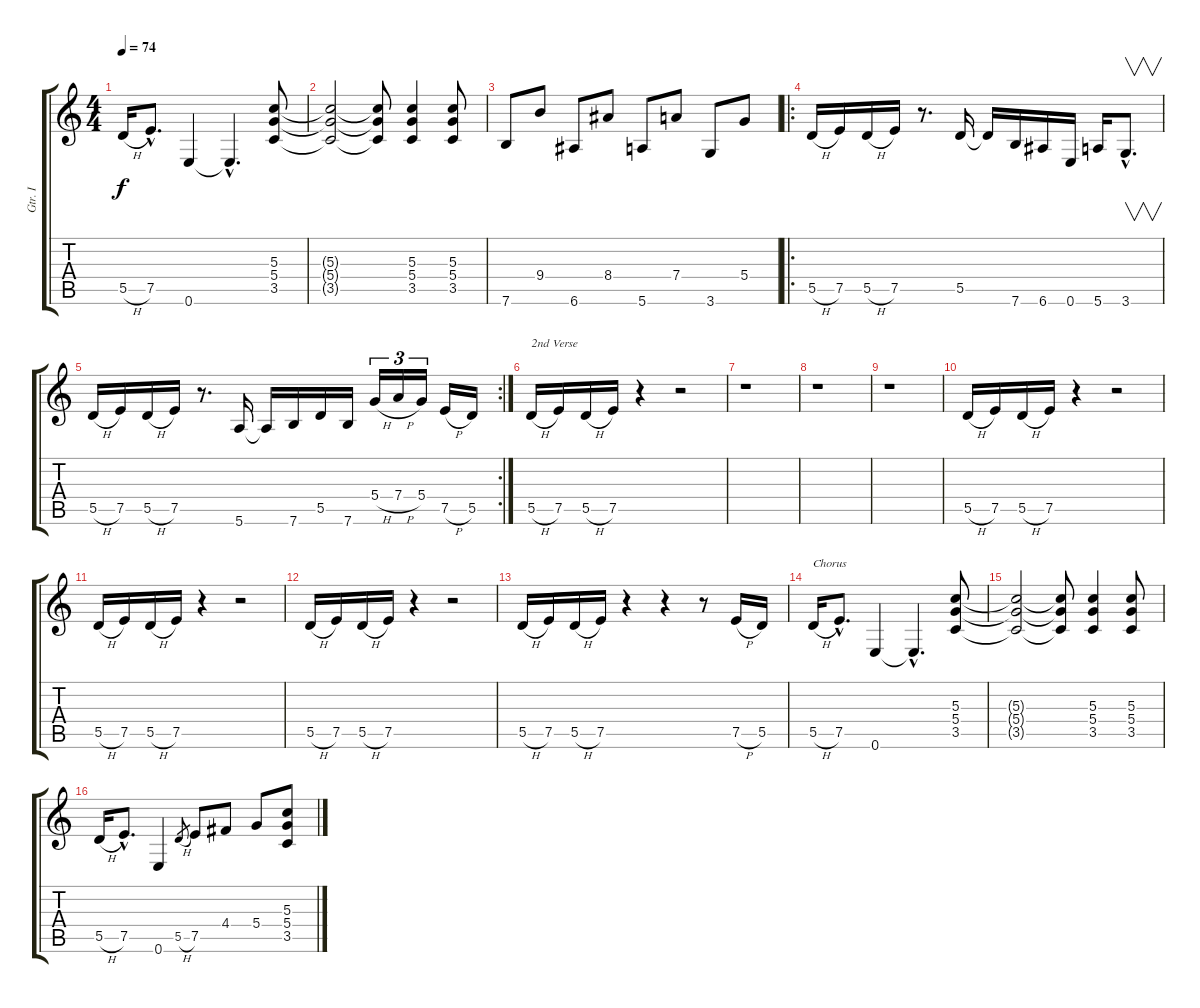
\track ("Gtr. I" "Gtr. I") {instrument distortionguitar}
\staff {score tabs}
\tuning (E4 B3 G3 D3 A2 E2) {hide}
\ts (4 4)
\tempo 74
\clef g2
\ks c
5.5{h}.16{dy f} 7.5{hac}.8{d} 0.6.4 0.6{hac t}.4{d} (5.3 5.4 3.5).8 |
(5.3{t} 5.4{t} 3.5{t}).2 (5.3{t} 5.4{t} 3.5{t}).8 (5.3 5.4 3.5).4 (5.3 5.4 3.5).8 |
7.6.8 9.4.8 6.6.8 8.4.8 5.6.8 7.4.8 3.6.8 5.4.8 |
\ro
5.5{h}.16 7.5.16 5.5{h}.16 7.5.16 r.8{d} 5.5.16 5.5{t}.16 7.6.16 6.6.16 0.6.16 5.6.16 3.6{hac}.8{v d} |
\rc 2
5.5{h}.16 7.5.16 5.5{h}.16 7.5.16 r.8{d} 5.6.16 5.6{t}.16 7.6.16 5.5.16 7.6.16 5.4{h}.16{tu (3 2)} 7.4{h}.16{tu (3 2)} 5.4.16{tu (3 2)} 7.5{h}.16 5.5.16 |
5.5{h}.16{txt "2nd Verse"} 7.5.16 5.5{h}.16 7.5.16 r.4 r.2 |
r.1 |
r.1 |
r.1 |
5.5{h}.16 7.5.16 5.5{h}.16 7.5.16 r.4 r.2 |
5.5{h}.16 7.5.16 5.5{h}.16 7.5.16 r.4 r.2 |
5.5{h}.16 7.5.16 5.5{h}.16 7.5.16 r.4 r.2 |
5.5{h}.16 7.5.16 5.5{h}.16 7.5.16 r.4 r.4 r.8 7.5{h}.16 5.5.16 |
5.5{h}.16{txt "Chorus"} 7.5{hac}.8{d} 0.6.4 0.6{hac t}.4{d} (5.3 5.4 3.5).8 |
(5.3{t} 5.4{t} 3.5{t}).2 (5.3{t} 5.4{t} 3.5{t}).8 (5.3 5.4 3.5).4 (5.3 5.4 3.5).8 |
5.5{h}.16 7.5{hac}.8{d} 0.6.4 5.5{h}.8{gr} 7.5.8 4.4.8 5.4.8 (5.3 5.4 3.5).8
